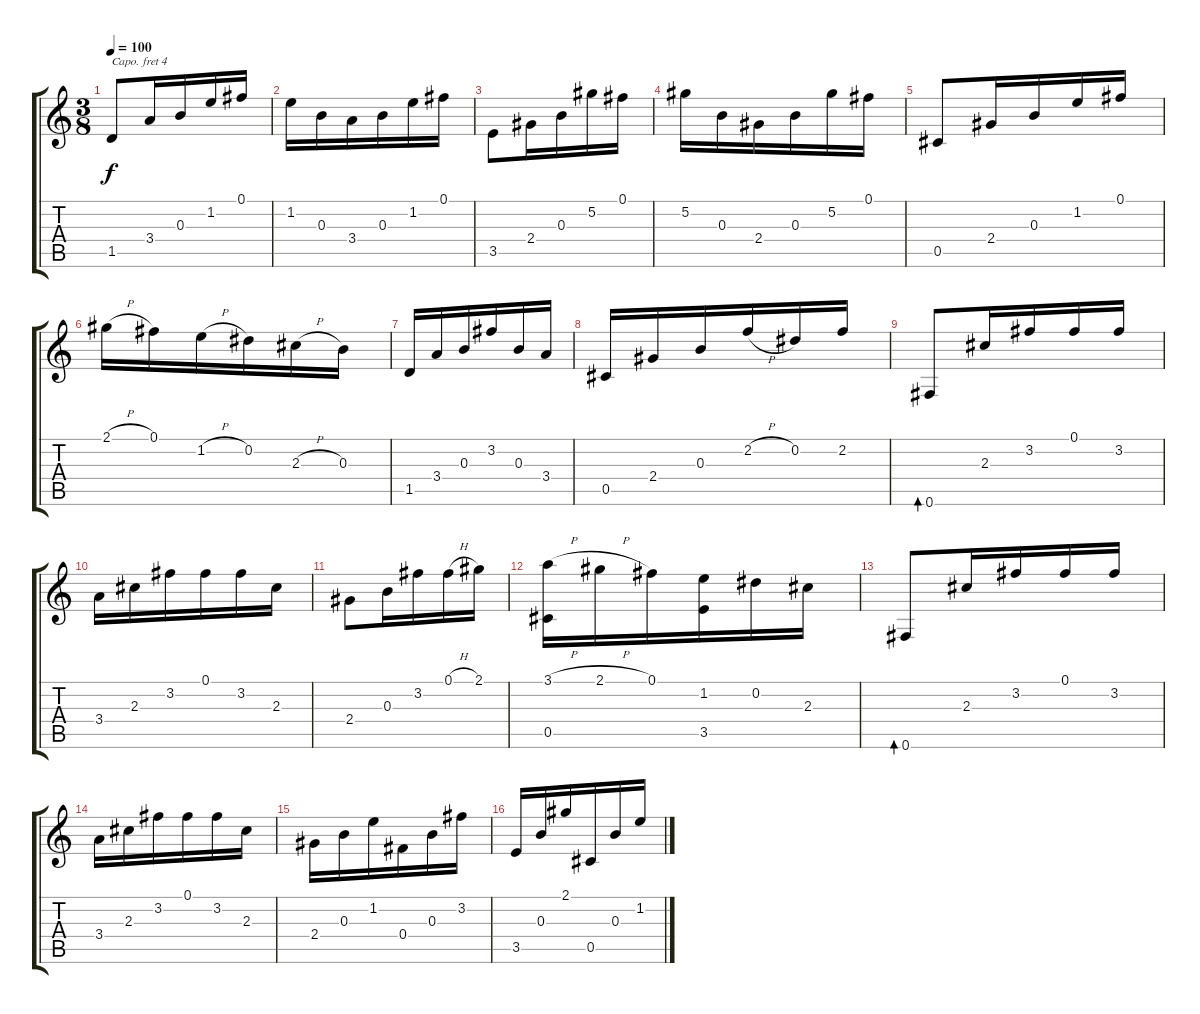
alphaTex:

\track "" {instrument acousticguitarsteel}
\staff {score tabs}
\capo 4
\tuning (D4 B3 G3 D3 A2 D2) {hide}
\ts (3 8)
\tempo 100
\clef g2
\ks c
1.5.8{dy f} 3.4.16 0.3.16 1.2.16 0.1.16 |
1.2.16 0.3.16 3.4.16 0.3.16 1.2.16 0.1.16 |
3.5.8 2.4.16 0.3.16 5.2.16 0.1.16 |
5.2.16 0.3.16 2.4.16 0.3.16 5.2.16 0.1.16 |
0.5.8 2.4.16 0.3.16 1.2.16 0.1.16 |
2.1{h}.16 0.1.16 1.2{h}.16 0.2.16 2.3{h}.16 0.3.16 |
1.5.16 3.4.16 0.3.16 3.2.16 0.3.16 3.4.16 |
0.5.16 2.4.16 0.3.16 2.2{h}.16 0.2.16 2.2.16 |
0.6.8{bd 60} 2.3.16 3.2.16 0.1.16 3.2.16 |
3.4.16 2.3.16 3.2.16 0.1.16 3.2.16 2.3.16 |
2.4.8 0.3.16 3.2.16 0.1{h}.16 2.1.16 |
(3.1{h} 0.5).16 2.1{h}.16 0.1.16 (1.2 3.5).16 0.2.16 2.3.16 |
0.6.8{bd 60} 2.3.16 3.2.16 0.1.16 3.2.16 |
3.4.16 2.3.16 3.2.16 0.1.16 3.2.16 2.3.16 |
2.4.16 0.3.16 1.2.16 0.4.16 0.3.16 3.2.16 |
3.5.16 0.3.16 2.1.16 0.5.16 0.3.16 1.2.16
